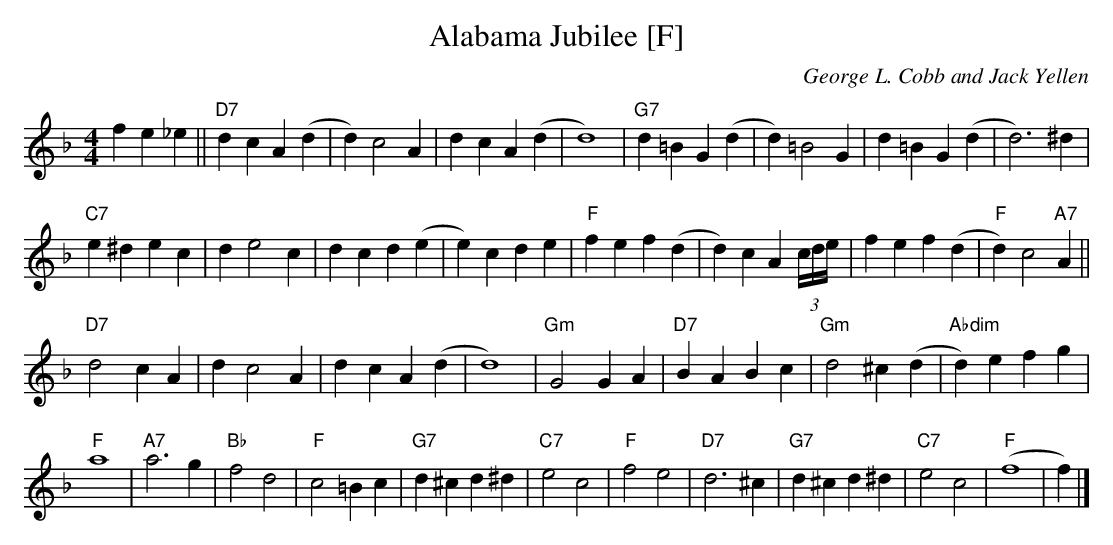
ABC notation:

X:1
T:Alabama Jubilee [F]
C:George L. Cobb and Jack Yellen
M:4/4
L:1/4
K:Fmaj
fe_e||"D7"dcA(d|d)c2A |dcA(d|d4)|"G7"d=BG(d |d)=B2G|d=BG(d|d3)^d|
"C7"e^dec|de2c|dcd(e|e)cde|"F"fef(d|d)cA(3c/4d/4e/4|fef(d|"F"d)c2"A7"A||
"D7"d2cA|dc2A|dcA(d|d4)|"Gm"G2GA|\
"D7"BABc|"Gm"d2^c(d|"Abdim"d)efg|
"F"a4|"A7"a3g|"Bb"f2d2|"F"c2=Bc|"G7"d^cd^d|"C7"e2c2|\
"F"f2e2|"D7"d3^c|"G7"d^cd^d|"C7"e2c2|"F"(f4|f)|]
